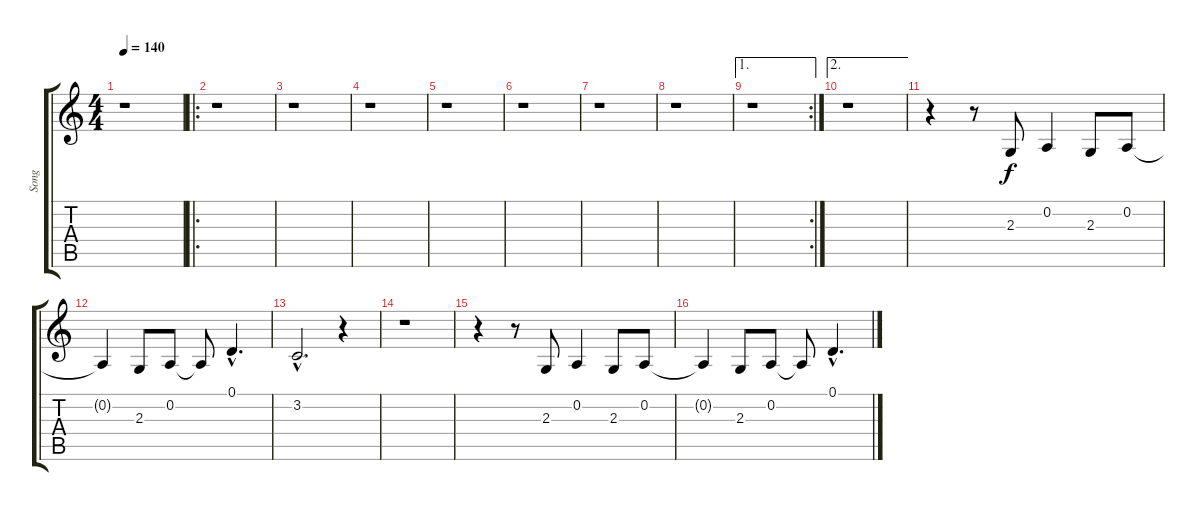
\track ("Song" "Song") {instrument synthvoice}
\staff {score tabs}
\tuning (D4 A3 F3 C3 G2 D2) {hide}
\ts (4 4)
\tempo 140
\clef g2
\ks c
r.1{dy f instrument synthvoice} |
\ro
r.1 |
r.1 |
r.1 |
r.1 |
r.1 |
r.1 |
r.1 |
\ae 1
\rc 2
r.1 |
\ae 2
r.1 |
r.4 r.8 2.3.8 0.2.4 2.3.8 0.2.8 |
0.2{t}.4 2.3.8 0.2.8 0.2{t}.8 0.1{hac}.4{d} |
3.2{hac}.2{d} r.4 |
r.1 |
r.4 r.8 2.3.8 0.2.4 2.3.8 0.2.8 |
0.2{t}.4 2.3.8 0.2.8 0.2{t}.8 0.1{hac}.4{d}
